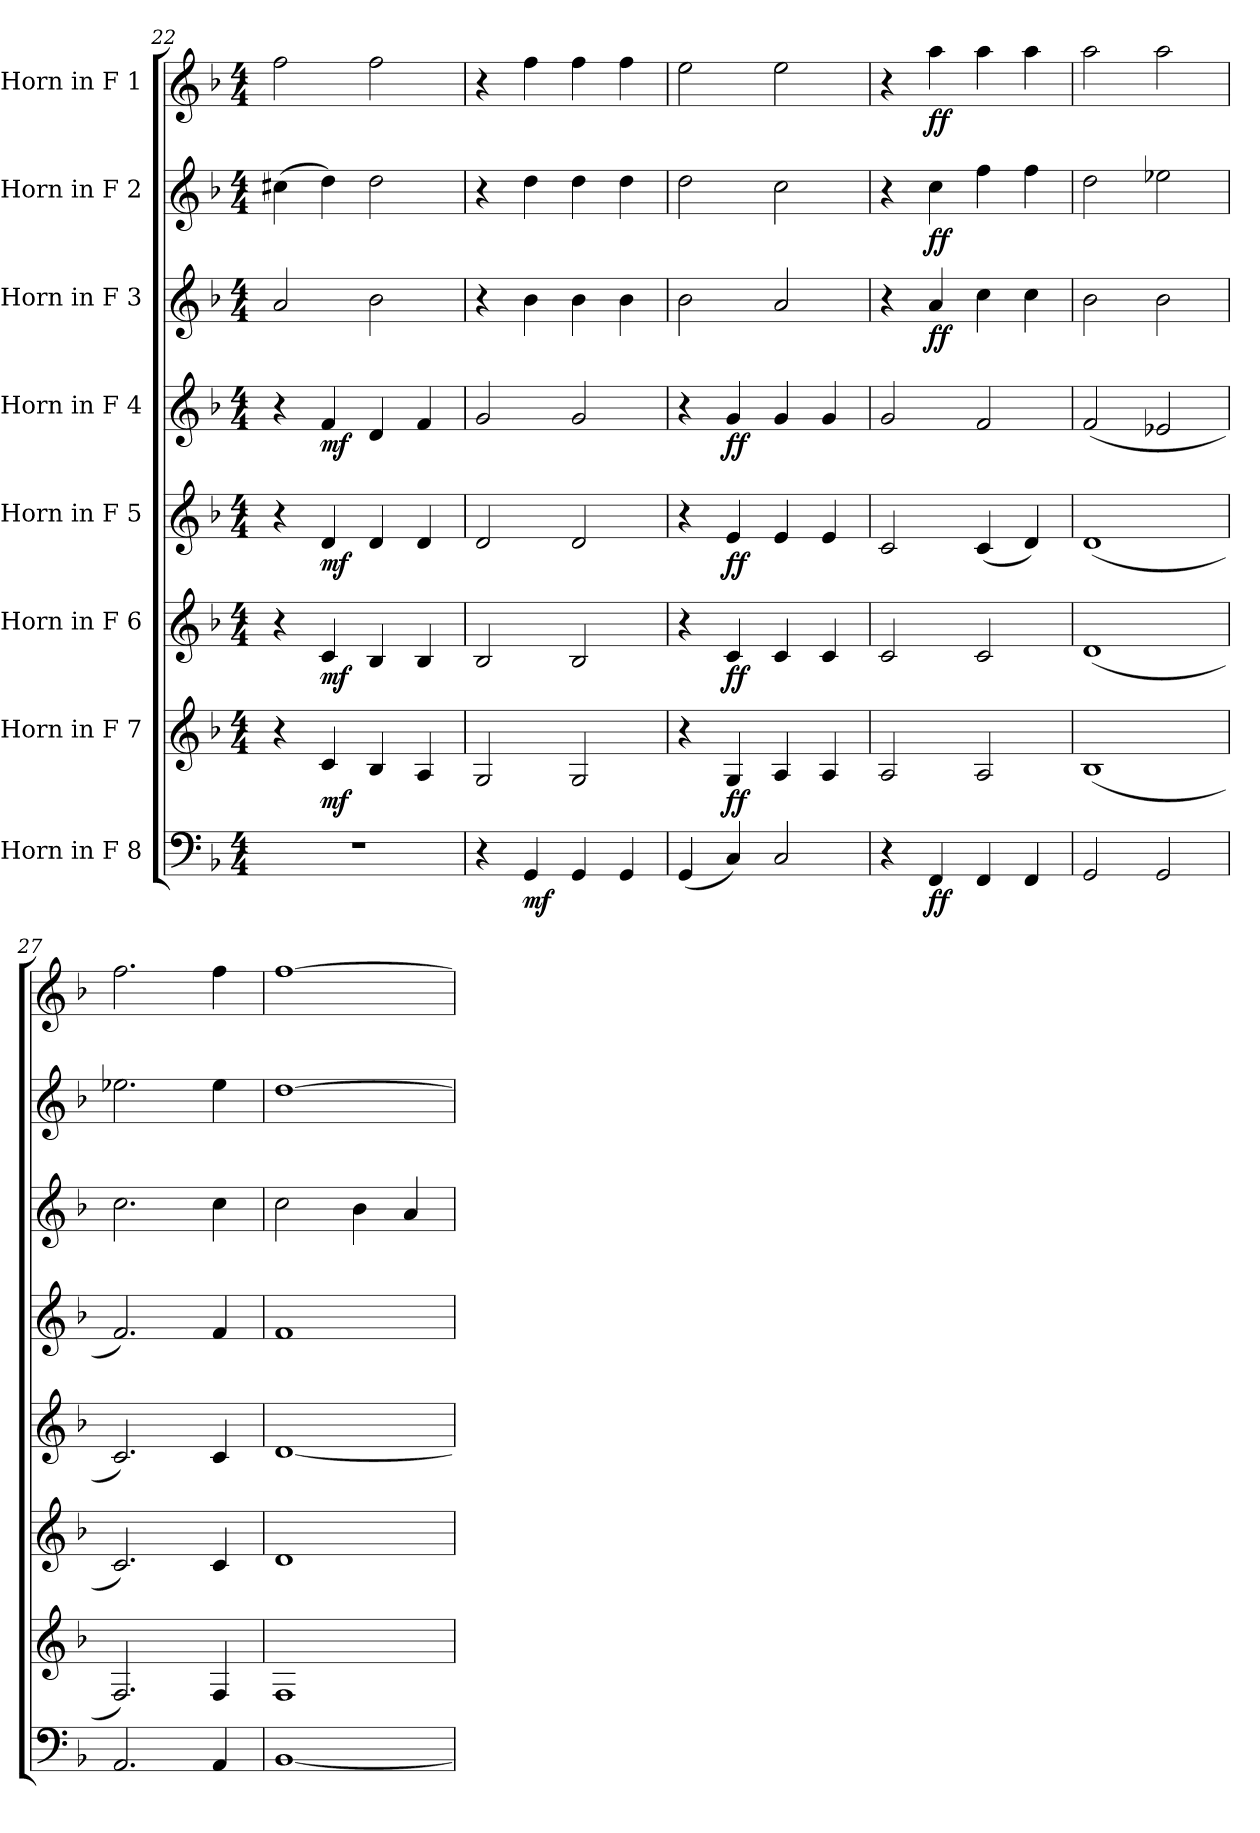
**kern	**dynam	**kern	**dynam	**kern	**dynam	**kern	**dynam	**kern	**dynam	**kern	**dynam	**kern	**dynam	**kern	**dynam
*part8	*part8	*part7	*part7	*part6	*part6	*part5	*part5	*part4	*part4	*part3	*part3	*part2	*part2	*part1	*part1
*staff8	*staff8	*staff7	*staff7	*staff6	*staff6	*staff5	*staff5	*staff4	*staff4	*staff3	*staff3	*staff2	*staff2	*staff1	*staff1
*I"Horn in F 8	*	*I"Horn in F 7	*	*I"Horn in F 6	*	*I"Horn in F 5	*	*I"Horn in F 4	*	*I"Horn in F 3	*	*I"Horn in F 2	*	*I"Horn in F 1	*
*clefF4	*	*clefG2	*	*clefG2	*	*clefG2	*	*clefG2	*	*clefG2	*	*clefG2	*	*clefG2	*
*ITrd4c7	*	*ITrd4c7	*	*ITrd4c7	*	*ITrd4c7	*	*ITrd4c7	*	*ITrd4c7	*	*ITrd4c7	*	*ITrd4c7	*
*k[b-e-]	*	*k[b-e-]	*	*k[b-e-]	*	*k[b-e-]	*	*k[b-e-]	*	*k[b-e-]	*	*k[b-e-]	*	*k[b-e-]	*
*M4/4	*	*M4/4	*	*M4/4	*	*M4/4	*	*M4/4	*	*M4/4	*	*M4/4	*	*M4/4	*
=22	=22	=22	=22	=22	=22	=22	=22	=22	=22	=22	=22	=22	=22	=22	=22
1r	.	4r	.	4r	.	4r	.	4r	.	2d/	.	(4f#X\	.	2b-\	.
!	!	!	!LO:DY:b	!	!LO:DY:b	!	!LO:DY:b	!	!LO:DY:b	!	!	!	!	!	!
.	.	4F/	mf	4F/	mf	4G/	mf	4B-/	mf	.	.	4g\)	.	.	.
.	.	4E-/	.	4E-/	.	4G/	.	4G/	.	2e-\	.	2g\	.	2b-\	.
.	.	4D/	.	4E-/	.	4G/	.	4B-/	.	.	.	.	.	.	.
=23	=23	=23	=23	=23	=23	=23	=23	=23	=23	=23	=23	=23	=23	=23	=23
4r	.	2C/	.	2E-/	.	2G/	.	2c/	.	4r	.	4r	.	4r	.
!	!LO:DY:b	!	!	!	!	!	!	!	!	!	!	!	!	!	!
4CC/	mf	.	.	.	.	.	.	.	.	4e-\	.	4g\	.	4b-\	.
4CC/	.	2C/	.	2E-/	.	2G/	.	2c/	.	4e-\	.	4g\	.	4b-\	.
4CC/	.	.	.	.	.	.	.	.	.	4e-\	.	4g\	.	4b-\	.
=24	=24	=24	=24	=24	=24	=24	=24	=24	=24	=24	=24	=24	=24	=24	=24
(4CC/	.	4r	.	4r	.	4r	.	4r	.	2e-\	.	2g\	.	2a\	.
!	!	!	!LO:DY:b	!	!LO:DY:b	!	!LO:DY:b	!	!LO:DY:b	!	!	!	!	!	!
4FF/)	.	4C/	ff	4F/	ff	4A/	ff	4c/	ff	.	.	.	.	.	.
2FF/	.	4D/	.	4F/	.	4A/	.	4c/	.	2d/	.	2f\	.	2a\	.
.	.	4D/	.	4F/	.	4A/	.	4c/	.	.	.	.	.	.	.
=25	=25	=25	=25	=25	=25	=25	=25	=25	=25	=25	=25	=25	=25	=25	=25
4r	.	2D/	.	2F/	.	2F/	.	2c/	.	4r	.	4r	.	4r	.
!	!LO:DY:b	!	!	!	!	!	!	!	!	!	!LO:DY:b	!	!LO:DY:b	!	!LO:DY:b
4BBB-/	ff	.	.	.	.	.	.	.	.	4d/	ff	4f\	ff	4dd\	ff
4BBB-/	.	2D/	.	2F/	.	(4F/	.	2B-/	.	4f\	.	4b-\	.	4dd\	.
4BBB-/	.	.	.	.	.	4G/)	.	.	.	4f\	.	4b-\	.	4dd\	.
=26	=26	=26	=26	=26	=26	=26	=26	=26	=26	=26	=26	=26	=26	=26	=26
2CC/	.	(1E-	.	(1G	.	(1G	.	(2B-/	.	2e-\	.	2g\	.	2dd\	.
2CC/	.	.	.	.	.	.	.	2A-X/	.	2e-\	.	2a-X\	.	2dd\	.
!!LO:PB:g=z
=27	=27	=27	=27	=27	=27	=27	=27	=27	=27	=27	=27	=27	=27	=27	=27
2.DD/	.	2.BB-/)	.	2.F/)	.	2.F/)	.	2.B-/)	.	2.f\	.	2.a-X\	.	2.b-\	.
4DD/	.	4BB-/	.	4F/	.	4F/	.	4B-/	.	4f\	.	4a-\	.	4b-\	.
=28	=28	=28	=28	=28	=28	=28	=28	=28	=28	=28	=28	=28	=28	=28	=28
[1EE-	.	1BB-	.	1G	.	[1G	.	1B-	.	2f\	.	[1g	.	[1b-	.
.	.	.	.	.	.	.	.	.	.	4e-\	.	.	.	.	.
.	.	.	.	.	.	.	.	.	.	4d/	.	.	.	.	.
=	=	=	=	=	=	=	=	=	=	=	=	=	=	=	=
*-	*-	*-	*-	*-	*-	*-	*-	*-	*-	*-	*-	*-	*-	*-	*-
